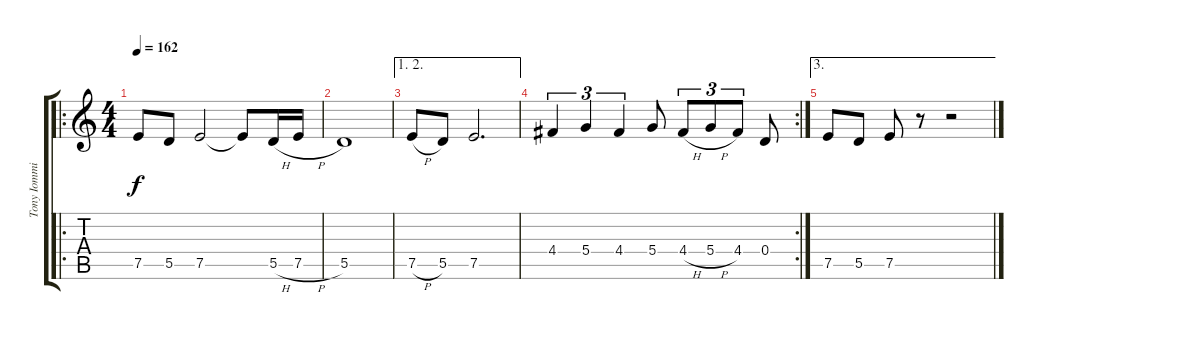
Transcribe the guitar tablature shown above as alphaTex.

\track ("Tony Iommi" "Tony Iommi") {instrument distortionguitar}
\staff {score tabs}
\tuning (E4 B3 G3 D3 A2 E2) {hide}
\ro
\ts (4 4)
\tempo 162
\clef g2
\ks c
7.5.8{dy f} 5.5.8 7.5.2 7.5{t}.8 5.5{h}.16 7.5{h}.16 |
5.5.1 |
\ae (1 2)
7.5{h}.8 5.5.8 7.5.2{d} |
\rc 2
4.4.4{tu (3 2)} 5.4.4{tu (3 2)} 4.4.4{tu (3 2)} 5.4.8 4.4{h}.8{tu (3 2)} 5.4{h}.8{tu (3 2)} 4.4.8{tu (3 2)} 0.4.8 |
\ae 3
7.5.8 5.5.8 7.5.8 r.8 r.2
